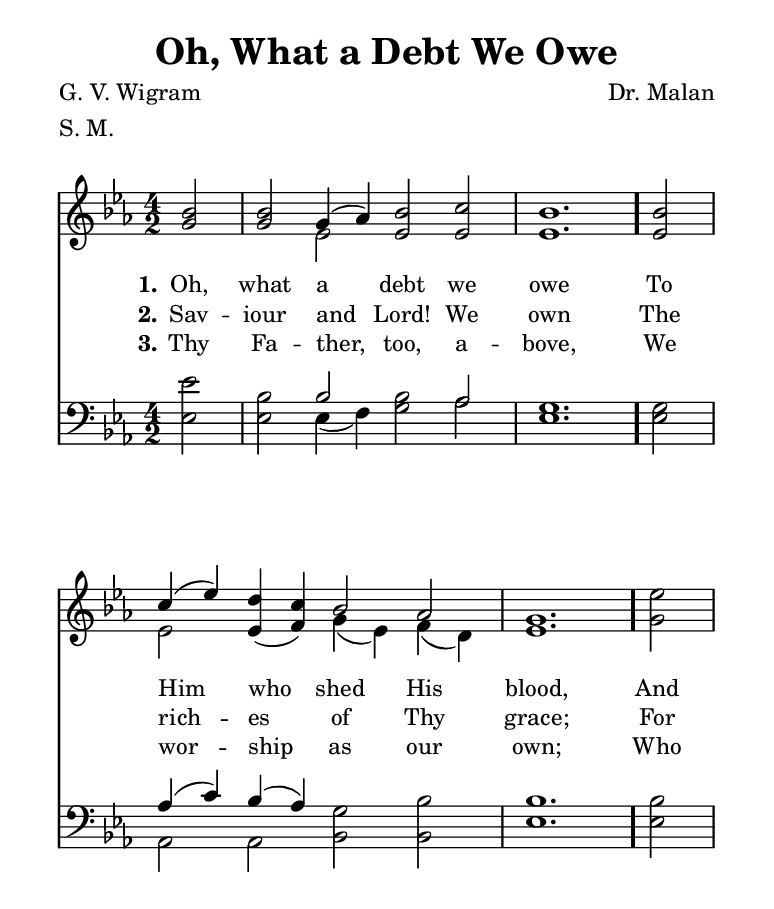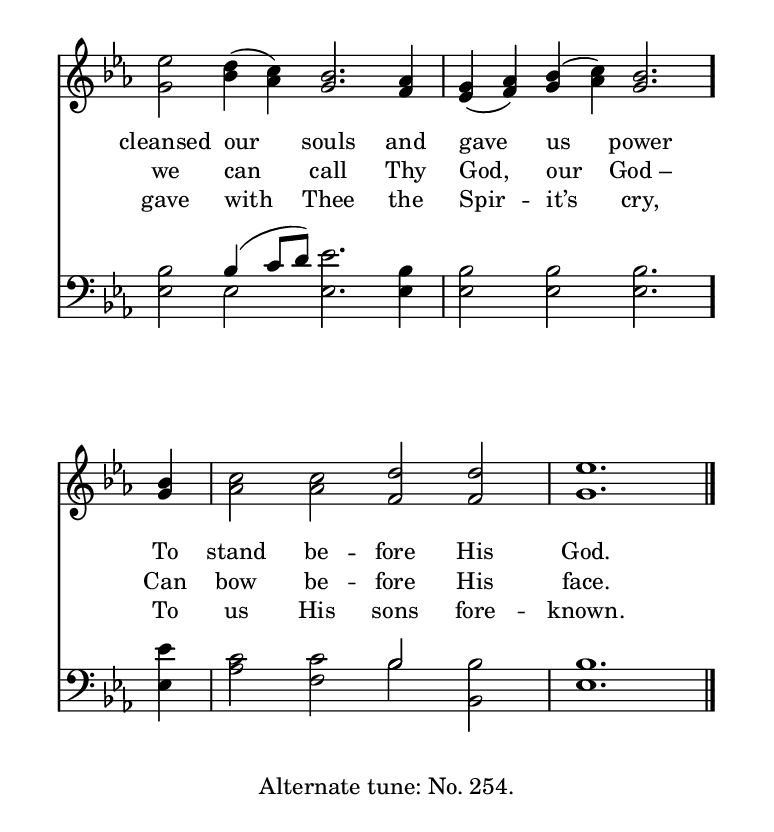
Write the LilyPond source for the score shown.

\include "common/global.ily"
\paper {
  \include "common/paper.ily"
  ragged-bottom = ##t
  systems-per-page = ##f
  system-count = #(cond (is-eogsized 2) (#t #f))
  system-system-spacing.padding = 11
}

\header{
  hymnnumber = "176"
  title = "Oh, What a Debt We Owe"
  tunename = "Silchester"
  meter = "S. M."
  poet = "G. V. Wigram"
  composer = "Dr. Malan"
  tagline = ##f
}

global = {
  \include "common/overrides.ily"
  \override Staff.TimeSignature.style = #'numbered
  \time 4/2
  \override Score.MetronomeMark.transparent = ##t % hide all fermata changes too
  \tempo 2=80
  \key ees \major
  \partial 2
  \autoBeamOff
}

notesSoprano = {
\global
\relative c'' {

  bes2 | bes g4( aes) bes2 c | bes1.
  bes2 | c4( ees) d( c) bes2 aes | g1.
  ees'2 | ees d4( c) bes2. aes4 | g( aes) bes( c) bes2. bes4 |
  c2 c d d | ees1.
  \bar "|."

}
}

notesAlto = {
\global
\relative e' {

  g2 | g ees ees ees | ees1.
  ees2 | ees ees4( f) g( ees) f( d) | ees1.
  g2 | g bes4( aes) g2. f4 | ees4( f) g( aes) g2. g4 |
  aes2 aes f f | g1.

}
}

notesTenor = {
\global
\relative a' {

  ees2 | bes bes bes aes | g1.
  g2 | aes4( c) bes( aes) g2 bes | bes1.
  bes2 | bes bes4( c8[ d]) ees2. bes4 | bes2 bes bes2. ees4 |
  c2 c bes bes | bes1.

}
}

notesBass = {
\global
\relative f {

  ees2 | ees ees4( f) g2 aes | ees1.
  ees2 | aes, aes bes bes | ees1.
  ees2 | ees ees ees2. ees4 | ees2 ees ees2. ees4 |
  aes2 f bes bes, | ees1.

}
}

wordsA = \lyricmode {
\set stanza = "1."

Oh, what a debt we owe \bar "."
To Him who shed His blood, \bar "."
And cleansed our souls and gave us power \bar "."
To stand be -- fore His God. \bar "."

}

wordsB = \lyricmode {
\set stanza = "2."

Sav -- iour and Lord! We own
The rich -- es of Thy grace;
For we can call Thy God, our God_–
Can bow be -- fore His face.

}

wordsC = \lyricmode {
\set stanza = "3."

Thy Fa -- ther, too, a -- bove,
We wor -- ship as our own;
Who gave with Thee the Spir -- it’s cry,
To us His sons fore -- known.

}

\score {
  \context ChoirStaff <<
    \context Staff = upper <<
      \set Staff.autoBeaming = ##f
      \set ChoirStaff.systemStartDelimiter = #'SystemStartBar
      \set ChoirStaff.printPartCombineTexts = ##f
      \partcombine #'(2 . 11) \notesSoprano \notesAlto
      \context NullVoice = sopranos { \voiceOne << \notesSoprano >> }
      \context Lyrics = one   \lyricsto sopranos \wordsA
      \context Lyrics = two   \lyricsto sopranos \wordsB
      \context Lyrics = three \lyricsto sopranos \wordsC
    >>
    \context Staff = men <<
      \set Staff.autoBeaming = ##f
      \clef bass
      \set ChoirStaff.printPartCombineTexts = ##f
      \partcombine #'(2 . 11) \notesTenor \notesBass
    >>
  >>
  \layout {
    \include "common/layout.ily"
  }
  \midi{
    \include "common/midi.ily"
  }
}

\noPageBreak

\markup { \vspace #2 \fill-line { \raise #2 \line { Alternate tune: No. 254. } } }

\version "2.19.49"  % necessary for upgrading to future LilyPond versions.

% vi:set et ts=2 sw=2 ai nocindent syntax=lilypond:
